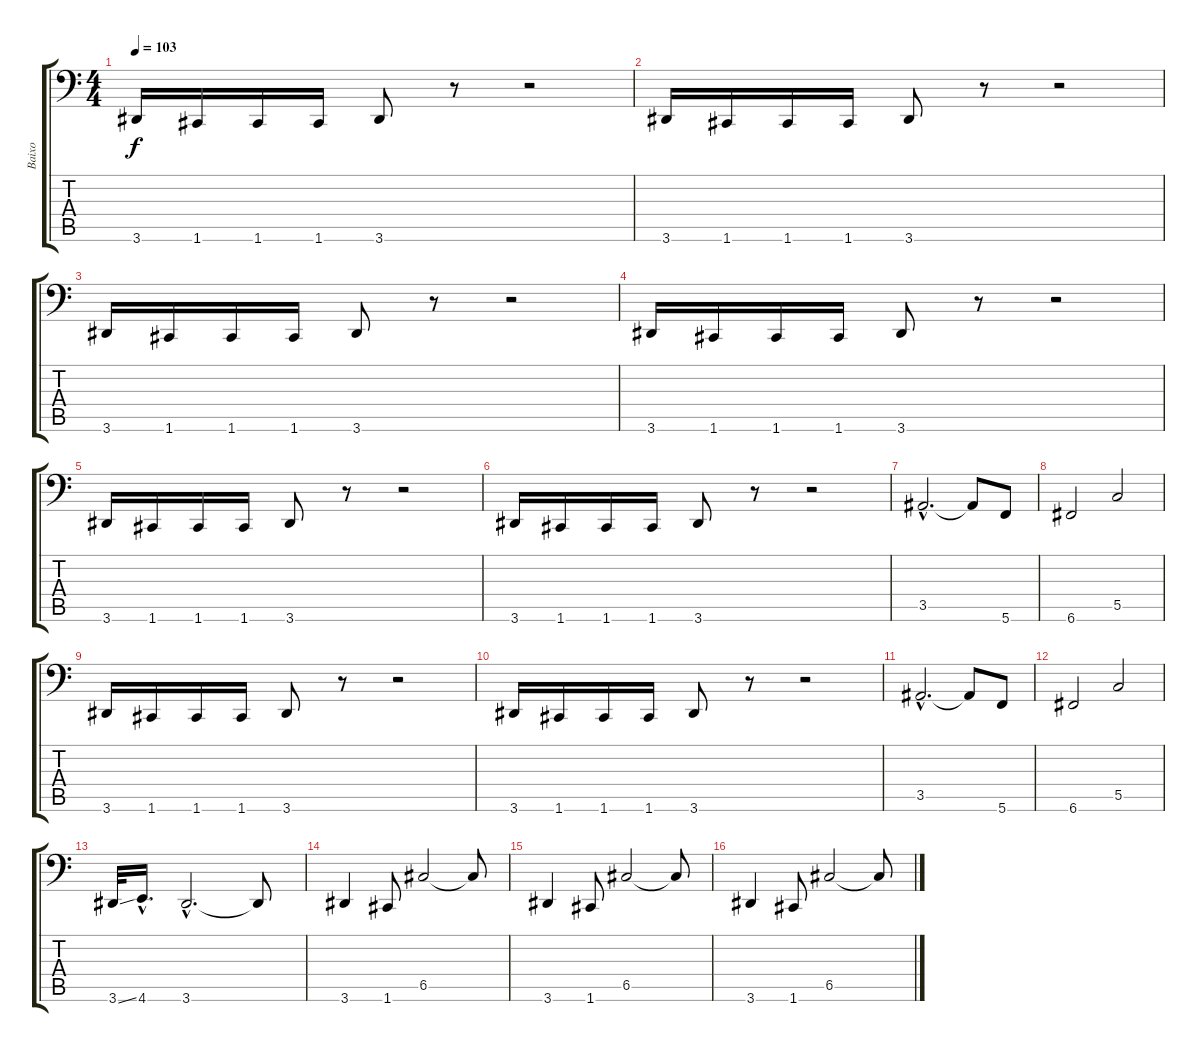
\track ("Baixo" "Baixo") {instrument electricbasspick}
\staff {score tabs}
\tuning (E3 C3 G2 C2 G1 C1) {hide}
\ts (4 4)
\tempo 103
\clef f4
\ks c
3.6.16{dy f instrument electricbasspick} 1.6.16 1.6.16 1.6.16 3.6.8 r.8 r.2 |
3.6.16 1.6.16 1.6.16 1.6.16 3.6.8 r.8 r.2 |
3.6.16 1.6.16 1.6.16 1.6.16 3.6.8 r.8 r.2 |
3.6.16 1.6.16 1.6.16 1.6.16 3.6.8 r.8 r.2 |
3.6.16 1.6.16 1.6.16 1.6.16 3.6.8 r.8 r.2 |
3.6.16 1.6.16 1.6.16 1.6.16 3.6.8 r.8 r.2 |
3.5{hac}.2{d} 3.5{t}.8 5.6.8 |
6.6.2 5.5.2 |
3.6.16 1.6.16 1.6.16 1.6.16 3.6.8 r.8 r.2 |
3.6.16 1.6.16 1.6.16 1.6.16 3.6.8 r.8 r.2 |
3.5{hac}.2{d} 3.5{t}.8 5.6.8 |
6.6.2 5.5.2 |
3.6{ss}.32 4.6{hac}.16{d} 3.6{hac}.2{d} 3.6{t}.8 |
3.6.4 1.6.8 6.5.2 6.5{t}.8 |
3.6.4 1.6.8 6.5.2 6.5{t}.8 |
3.6.4 1.6.8 6.5.2 6.5{t}.8
